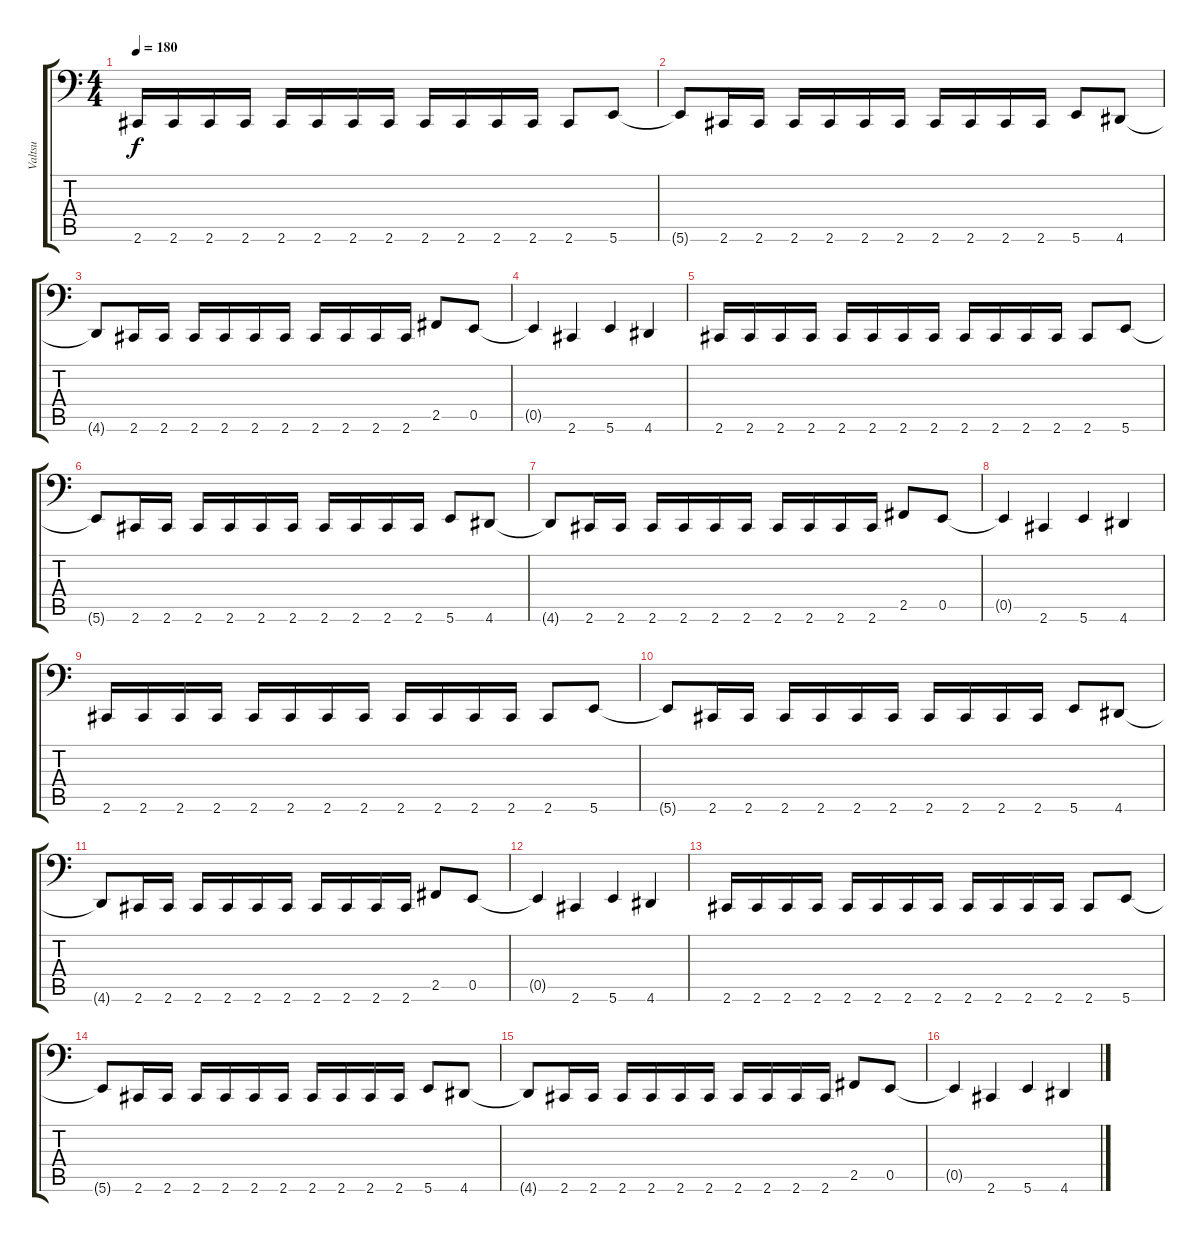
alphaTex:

\track ("Valtsu" "Valtsu") {instrument electricbasspick}
\staff {score tabs}
\tuning (C3 G2 D2 A1 E1 B0) {hide}
\ts (4 4)
\tempo 180
\clef f4
\ks c
2.6.16{dy f instrument electricbasspick} 2.6.16 2.6.16 2.6.16 2.6.16 2.6.16 2.6.16 2.6.16 2.6.16 2.6.16 2.6.16 2.6.16 2.6.8 5.6.8 |
5.6{t}.8 2.6.16 2.6.16 2.6.16 2.6.16 2.6.16 2.6.16 2.6.16 2.6.16 2.6.16 2.6.16 5.6.8 4.6.8 |
4.6{t}.8 2.6.16 2.6.16 2.6.16 2.6.16 2.6.16 2.6.16 2.6.16 2.6.16 2.6.16 2.6.16 2.5.8 0.5.8 |
0.5{t}.4 2.6.4 5.6.4 4.6.4 |
2.6.16 2.6.16 2.6.16 2.6.16 2.6.16 2.6.16 2.6.16 2.6.16 2.6.16 2.6.16 2.6.16 2.6.16 2.6.8 5.6.8 |
5.6{t}.8 2.6.16 2.6.16 2.6.16 2.6.16 2.6.16 2.6.16 2.6.16 2.6.16 2.6.16 2.6.16 5.6.8 4.6.8 |
4.6{t}.8 2.6.16 2.6.16 2.6.16 2.6.16 2.6.16 2.6.16 2.6.16 2.6.16 2.6.16 2.6.16 2.5.8 0.5.8 |
0.5{t}.4 2.6.4 5.6.4 4.6.4 |
2.6.16 2.6.16 2.6.16 2.6.16 2.6.16 2.6.16 2.6.16 2.6.16 2.6.16 2.6.16 2.6.16 2.6.16 2.6.8 5.6.8 |
5.6{t}.8 2.6.16 2.6.16 2.6.16 2.6.16 2.6.16 2.6.16 2.6.16 2.6.16 2.6.16 2.6.16 5.6.8 4.6.8 |
4.6{t}.8 2.6.16 2.6.16 2.6.16 2.6.16 2.6.16 2.6.16 2.6.16 2.6.16 2.6.16 2.6.16 2.5.8 0.5.8 |
0.5{t}.4 2.6.4 5.6.4 4.6.4 |
2.6.16 2.6.16 2.6.16 2.6.16 2.6.16 2.6.16 2.6.16 2.6.16 2.6.16 2.6.16 2.6.16 2.6.16 2.6.8 5.6.8 |
5.6{t}.8 2.6.16 2.6.16 2.6.16 2.6.16 2.6.16 2.6.16 2.6.16 2.6.16 2.6.16 2.6.16 5.6.8 4.6.8 |
4.6{t}.8 2.6.16 2.6.16 2.6.16 2.6.16 2.6.16 2.6.16 2.6.16 2.6.16 2.6.16 2.6.16 2.5.8 0.5.8 |
0.5{t}.4 2.6.4 5.6.4 4.6.4
